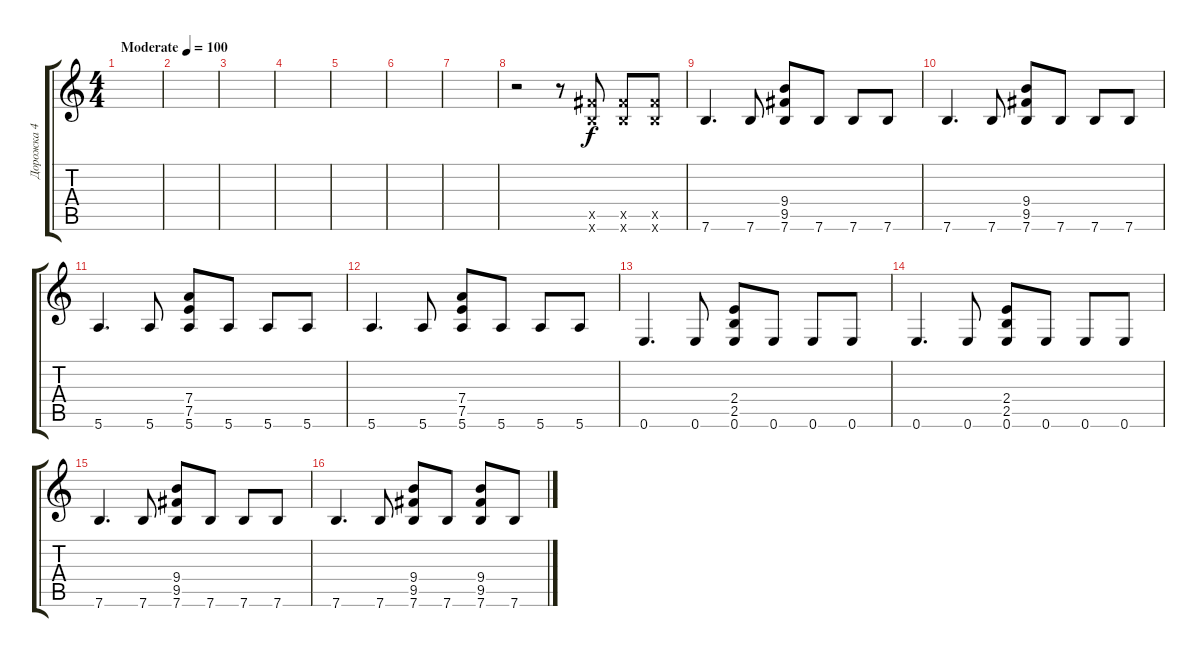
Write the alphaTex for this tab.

\track ("Дорожка 4" "Дорожка 4") {instrument distortionguitar}
\staff {score tabs}
\tuning (E4 B3 G3 D3 A2 E2) {hide}
\ts (4 4)
\tempo (100 "Moderate")
\clef g2
\ks c
|
|
|
|
|
|
|
r.2 r.8 (9.5{x} 7.6{x}).8 (9.5{x} 7.6{x}).8 (9.5{x} 7.6{x}).8 |
7.6.4{d} 7.6.8 (9.4 9.5 7.6).8 7.6.8 7.6.8 7.6.8 |
7.6.4{d} 7.6.8 (9.4 9.5 7.6).8 7.6.8 7.6.8 7.6.8 |
5.6.4{d} 5.6.8 (7.4 7.5 5.6).8 5.6.8 5.6.8 5.6.8 |
5.6.4{d} 5.6.8 (7.4 7.5 5.6).8 5.6.8 5.6.8 5.6.8 |
0.6.4{d} 0.6.8 (2.4 2.5 0.6).8 0.6.8 0.6.8 0.6.8 |
0.6.4{d} 0.6.8 (2.4 2.5 0.6).8 0.6.8 0.6.8 0.6.8 |
7.6.4{d} 7.6.8 (9.4 9.5 7.6).8 7.6.8 7.6.8 7.6.8 |
7.6.4{d} 7.6.8 (9.4 9.5 7.6).8 7.6.8 (9.4 9.5 7.6).8 7.6.8
